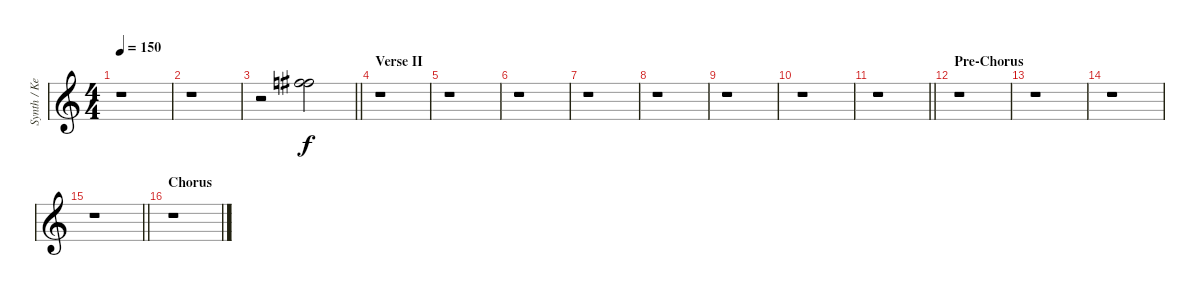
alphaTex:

\track ("Synth / Keyboard" "Synth / Ke") {instrument distortionguitar}
\staff {score}
\tuning (C4 G3 Eb3 Bb2 F2 C2) {hide}
\ts (4 4)
\tempo 150
\clef g2
\ks c
r.1{dy f} |
r.1 |
\barLineRight lightlight
r.2 (6.1 10.2).2 |
\section ("" "Verse II")
r.1 |
r.1 |
r.1 |
r.1 |
r.1 |
r.1 |
r.1 |
\barLineRight lightlight
r.1 |
\section ("" "Pre-Chorus")
r.1 |
r.1 |
r.1 |
\barLineRight lightlight
r.1 |
\section ("" "Chorus")
r.1
